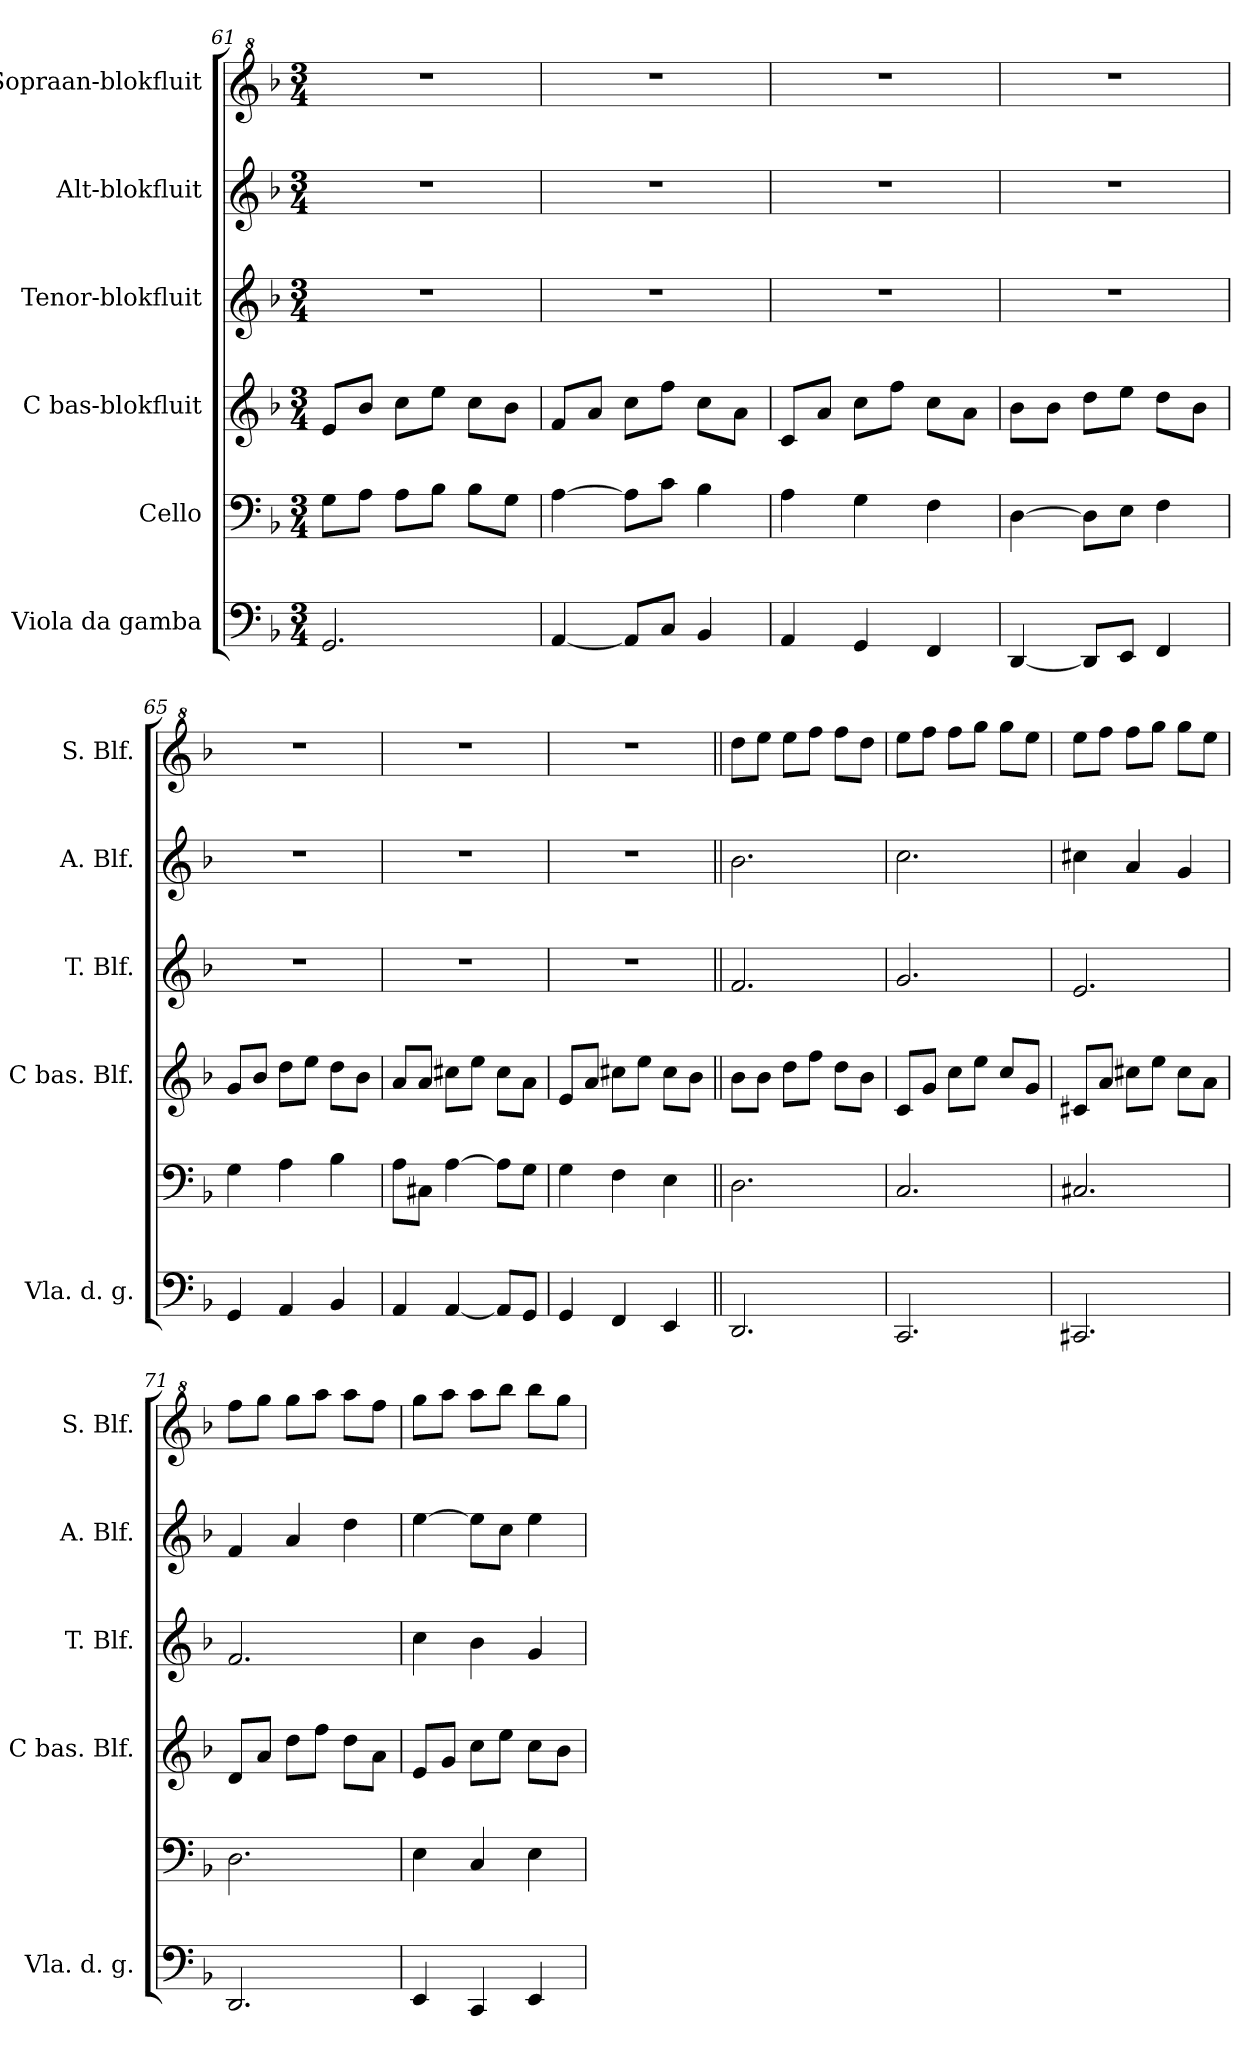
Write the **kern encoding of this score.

**kern	**kern	**kern	**kern	**kern	**kern
*part6	*part5	*part4	*part3	*part2	*part1
*staff6	*staff5	*staff4	*staff3	*staff2	*staff1
*I"Viola da gamba	*I"Cello	*I"C bas-blokfluit	*I"Tenor-blokfluit	*I"Alt-blokfluit	*I"Sopraan-blokfluit
*I'Vla. d. g.	*	*I'C bas. Blf.	*I'T. Blf.	*I'A. Blf.	*I'S. Blf.
*clefF4	*clefF4	*clefG2	*clefG2	*clefG2	*clefG^2
*k[b-]	*k[b-]	*k[b-]	*k[b-]	*k[b-]	*k[b-]
*M3/4	*M3/4	*M3/4	*M3/4	*M3/4	*M3/4
=61	=61	=61	=61	=61	=61
2.GG/	8G\L	8e/L	2.r	2.r	2.r
.	8A\J	8b-/J	.	.	.
.	8A\L	8cc\L	.	.	.
.	8B-\J	8ee\J	.	.	.
.	8B-\L	8cc\L	.	.	.
.	8G\J	8b-\J	.	.	.
=62	=62	=62	=62	=62	=62
[4AA/	[4A\	8f/L	2.r	2.r	2.r
.	.	8a/J	.	.	.
8AA/L]	8A\L]	8cc\L	.	.	.
8C/J	8c\J	8ff\J	.	.	.
4BB-/	4B-\	8cc\L	.	.	.
.	.	8a\J	.	.	.
=63	=63	=63	=63	=63	=63
4AA/	4A\	8c/L	2.r	2.r	2.r
.	.	8a/J	.	.	.
4GG/	4G\	8cc\L	.	.	.
.	.	8ff\J	.	.	.
4FF/	4F\	8cc\L	.	.	.
.	.	8a\J	.	.	.
=64	=64	=64	=64	=64	=64
[4DD/	[4D\	8b-\L	2.r	2.r	2.r
.	.	8b-\J	.	.	.
8DD/L]	8D\L]	8dd\L	.	.	.
8EE/J	8E\J	8ee\J	.	.	.
4FF/	4F\	8dd\L	.	.	.
.	.	8b-\J	.	.	.
=65	=65	=65	=65	=65	=65
4GG/	4G\	8g/L	2.r	2.r	2.r
.	.	8b-/J	.	.	.
4AA/	4A\	8dd\L	.	.	.
.	.	8ee\J	.	.	.
4BB-/	4B-\	8dd\L	.	.	.
.	.	8b-\J	.	.	.
!!LO:PB:g=z
=66	=66	=66	=66	=66	=66
4AA/	8A\L	8a/L	2.r	2.r	2.r
.	8C#X\J	8a/J	.	.	.
[4AA/	[4A\	8cc#X\L	.	.	.
.	.	8ee\J	.	.	.
8AA/L]	8A\L]	8cc#\L	.	.	.
8GG/J	8G\J	8a\J	.	.	.
=67	=67	=67	=67	=67	=67
4GG/	4G\	8e/L	2.r	2.r	2.r
.	.	8a/J	.	.	.
4FF/	4F\	8cc#X\L	.	.	.
.	.	8ee\J	.	.	.
4EE/	4E\	8cc#\L	.	.	.
.	.	8b-\J	.	.	.
=68||	=68||	=68||	=68||	=68||	=68||
2.DD/	2.D\	8b-\L	2.f/	2.b-\	8ddd\L
.	.	8b-\J	.	.	8eee\J
.	.	8dd\L	.	.	8eee\L
.	.	8ff\J	.	.	8fff\J
.	.	8dd\L	.	.	8fff\L
.	.	8b-\J	.	.	8ddd\J
=69	=69	=69	=69	=69	=69
2.CC/	2.C/	8c/L	2.g/	2.cc\	8eee\L
.	.	8g/J	.	.	8fff\J
.	.	8cc\L	.	.	8fff\L
.	.	8ee\J	.	.	8ggg\J
.	.	8cc/L	.	.	8ggg\L
.	.	8g/J	.	.	8eee\J
=70	=70	=70	=70	=70	=70
2.CC#X/	2.C#X/	8c#X/L	2.e/	4cc#X\	8eee\L
.	.	8a/J	.	.	8fff\J
.	.	8cc#X\L	.	4a/	8fff\L
.	.	8ee\J	.	.	8ggg\J
.	.	8cc#\L	.	4g/	8ggg\L
.	.	8a\J	.	.	8eee\J
!!LO:LB:g=z
=71	=71	=71	=71	=71	=71
2.DD/	2.D\	8d/L	2.f/	4f/	8fff\L
.	.	8a/J	.	.	8ggg\J
.	.	8dd\L	.	4a/	8ggg\L
.	.	8ff\J	.	.	8aaa\J
.	.	8dd\L	.	4dd\	8aaa\L
.	.	8a\J	.	.	8fff\J
=72	=72	=72	=72	=72	=72
4EE/	4E\	8e/L	4cc\	[4ee\	8ggg\L
.	.	8g/J	.	.	8aaa\J
4CC/	4C/	8cc\L	4b-\	8ee\L]	8aaa\L
.	.	8ee\J	.	8cc\J	8bbb-\J
4EE/	4E\	8cc\L	4g/	4ee\	8bbb-\L
.	.	8b-\J	.	.	8ggg\J
=	=	=	=	=	=
*-	*-	*-	*-	*-	*-
